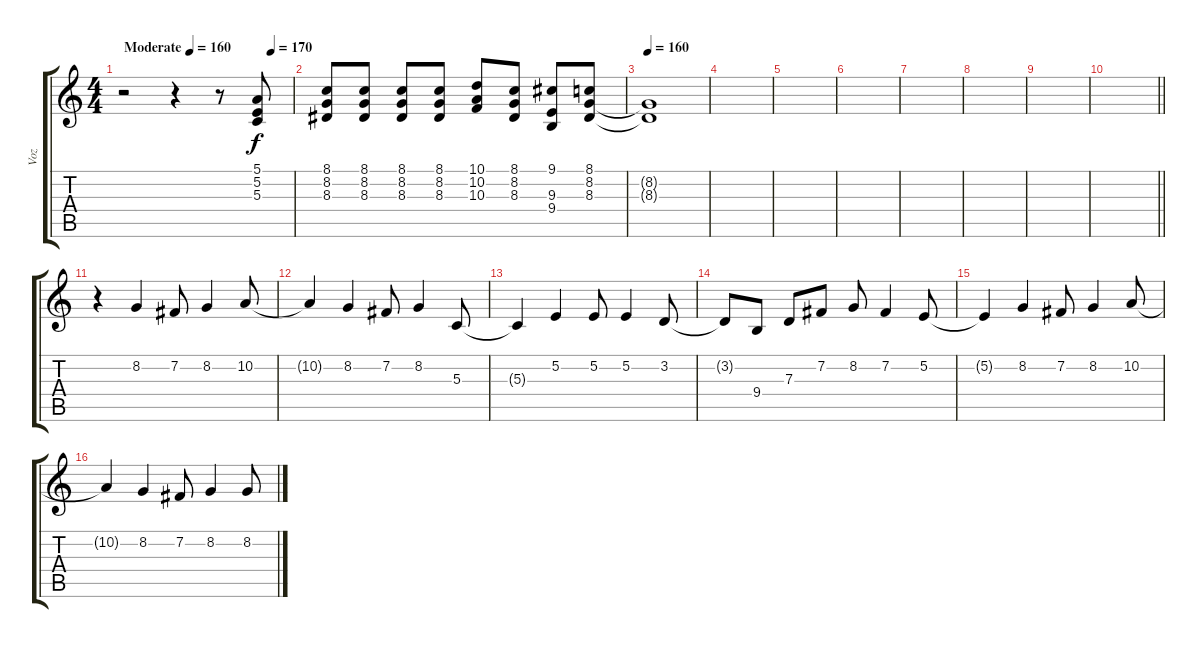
\track ("Voz" "Voz") {instrument fx5brightness}
\staff {score tabs}
\tuning (E4 B3 G3 D3 A2 E2) {hide}
\ts (4 4)
\tempo (160 "Moderate")
\tempo (170 0.875)
\tempo (160 "Moderate")
\clef g2
\ks c
r.2{dy f instrument fx5brightness} r.4 r.8 (5.1 5.2 5.3).8 |
(8.1 8.2 8.3).8 (8.1 8.2 8.3).8 (8.1 8.2 8.3).8 (8.1 8.2 8.3).8 (10.1 10.2 10.3).8 (8.1 8.2 8.3).8 (9.1 9.3 9.4).8 (8.1 8.2 8.3).8 |
\tempo 160
(8.2{t} 8.3{t}).1{volume 16 instrument harmonica} |
|
|
|
|
|
|
\barLineRight lightlight
|
r.4{volume 16 instrument harmonica} 8.2.4{volume 16} 7.2.8 8.2.4 10.2.8 |
10.2{t}.4 8.2.4 7.2.8 8.2.4 5.3.8 |
5.3{t}.4 5.2.4 5.2.8 5.2.4 3.2.8 |
3.2{t}.8 9.4.8 7.3.8 7.2.8 8.2.8 7.2.4 5.2.8 |
5.2{t}.4{instrument harmonica} 8.2.4{volume 16} 7.2.8 8.2.4 10.2.8 |
10.2{t}.4 8.2.4 7.2.8 8.2.4 8.2.8
